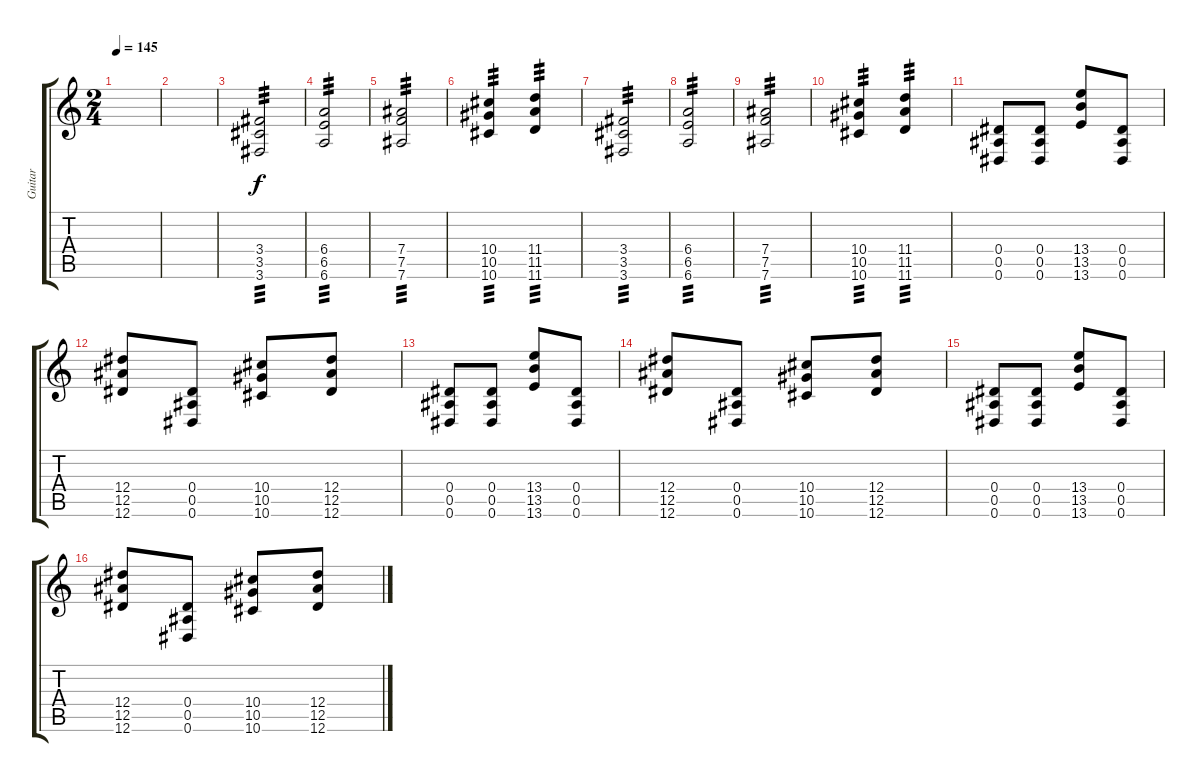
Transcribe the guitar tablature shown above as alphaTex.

\track ("Guitar" "Guitar") {instrument electricguitarclean}
\staff {score tabs}
\tuning (F4 C4 Ab3 Eb3 Bb2 Eb2) {hide}
\ts (2 4)
\tempo 145
\clef g2
\ks c
|
|
(3.4 3.5 3.6).2{tp 3} |
(6.4 6.5 6.6).2{tp 3} |
(7.4 7.5 7.6).2{tp 3} |
(10.4 10.5 10.6).4{tp 3} (11.4 11.5 11.6).4{tp 3} |
(3.4 3.5 3.6).2{tp 3} |
(6.4 6.5 6.6).2{tp 3} |
(7.4 7.5 7.6).2{tp 3} |
(10.4 10.5 10.6).4{tp 3} (11.4 11.5 11.6).4{tp 3} |
(0.4 0.5 0.6).8 (0.4 0.5 0.6).8 (13.4 13.5 13.6).8 (0.4 0.5 0.6).8 |
(12.4 12.5 12.6).8 (0.4 0.5 0.6).8 (10.4 10.5 10.6).8 (12.4 12.5 12.6).8 |
(0.4 0.5 0.6).8 (0.4 0.5 0.6).8 (13.4 13.5 13.6).8 (0.4 0.5 0.6).8 |
(12.4 12.5 12.6).8 (0.4 0.5 0.6).8 (10.4 10.5 10.6).8 (12.4 12.5 12.6).8 |
(0.4 0.5 0.6).8 (0.4 0.5 0.6).8 (13.4 13.5 13.6).8 (0.4 0.5 0.6).8 |
(12.4 12.5 12.6).8 (0.4 0.5 0.6).8 (10.4 10.5 10.6).8 (12.4 12.5 12.6).8
